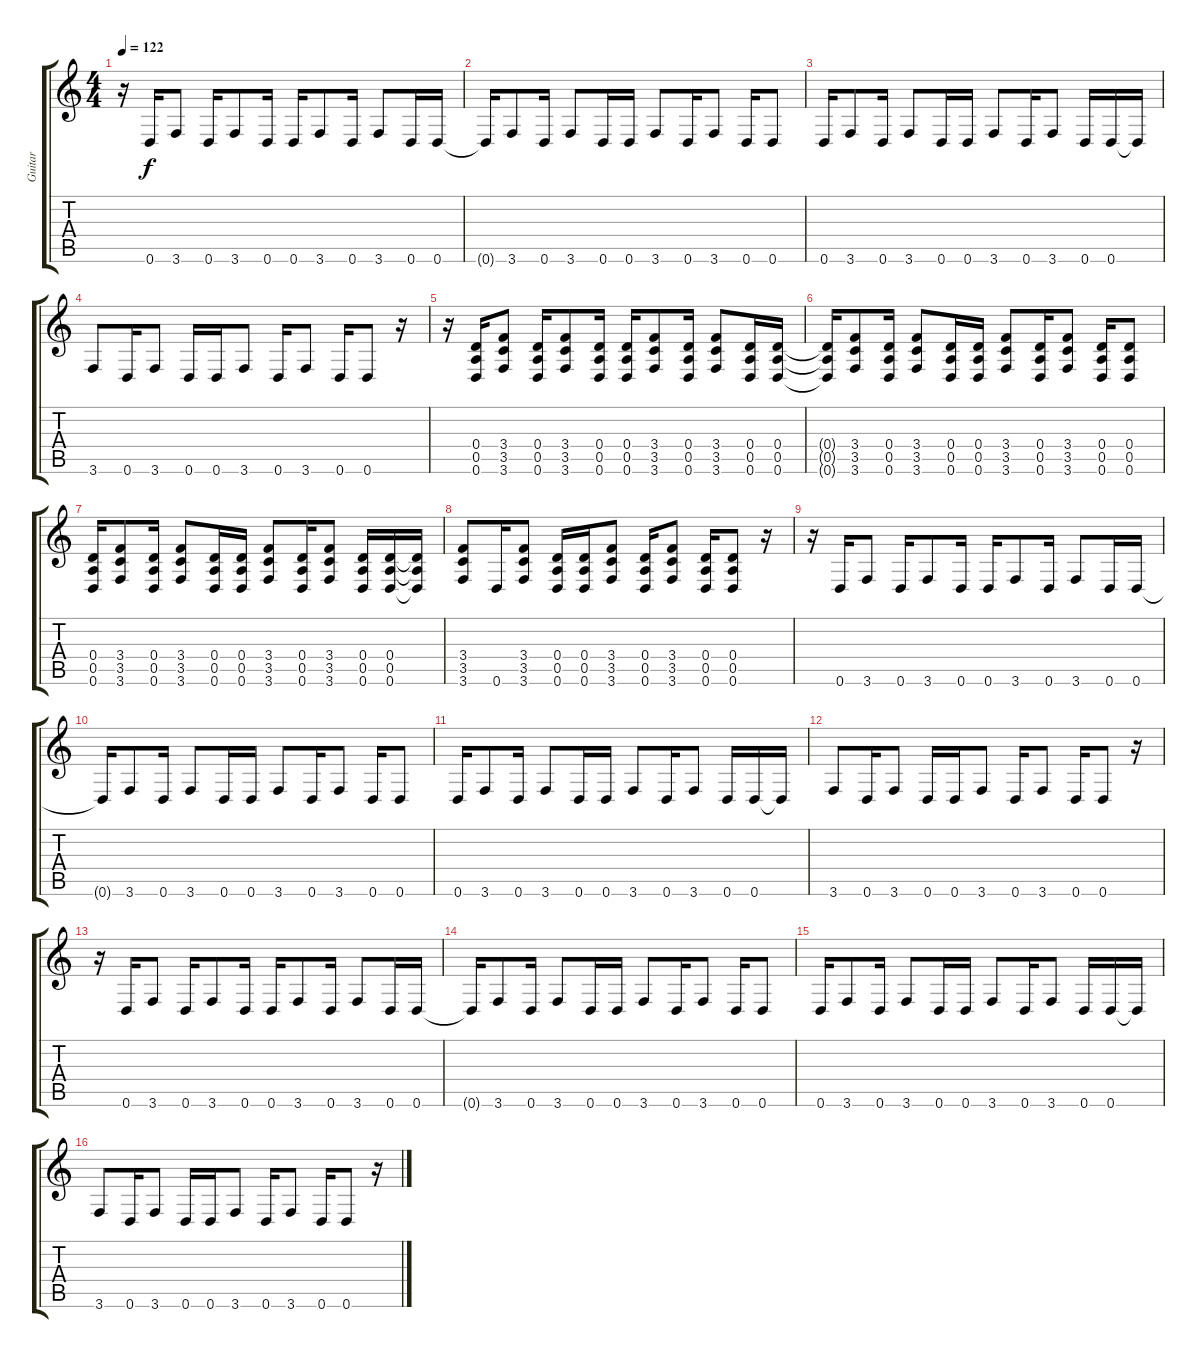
\track ("Guitar" "Guitar") {instrument distortionguitar}
\staff {score tabs}
\tuning (E4 B3 G3 D3 A2 D2) {hide}
\ts (4 4)
\tempo 122
\clef g2
\ks c
r.16{dy f instrument distortionguitar} 0.6.16 3.6.8 0.6.16 3.6.8 0.6.16 0.6.16 3.6.8 0.6.16 3.6.8 0.6.16 0.6.16 |
0.6{t}.16 3.6.8 0.6.16 3.6.8 0.6.16 0.6.16 3.6.8 0.6.16 3.6.8 0.6.16 0.6.8 |
0.6.16 3.6.8 0.6.16 3.6.8 0.6.16 0.6.16 3.6.8 0.6.16 3.6.8 0.6.16 0.6.16 0.6{t}.16 |
3.6.8 0.6.16 3.6.8 0.6.16 0.6.16 3.6.8 0.6.16 3.6.8 0.6.16 0.6.8 r.16 |
r.16 (0.4 0.5 0.6).16 (3.4 3.5 3.6).8 (0.4 0.5 0.6).16 (3.4 3.5 3.6).8 (0.4 0.5 0.6).16 (0.4 0.5 0.6).16 (3.4 3.5 3.6).8 (0.4 0.5 0.6).16 (3.4 3.5 3.6).8 (0.4 0.5 0.6).16 (0.4 0.5 0.6).16 |
(0.4{t} 0.5{t} 0.6{t}).16 (3.4 3.5 3.6).8 (0.4 0.5 0.6).16 (3.4 3.5 3.6).8 (0.4 0.5 0.6).16 (0.4 0.5 0.6).16 (3.4 3.5 3.6).8 (0.4 0.5 0.6).16 (3.4 3.5 3.6).8 (0.4 0.5 0.6).16 (0.4 0.5 0.6).8 |
(0.4 0.5 0.6).16 (3.4 3.5 3.6).8 (0.4 0.5 0.6).16 (3.4 3.5 3.6).8 (0.4 0.5 0.6).16 (0.4 0.5 0.6).16 (3.4 3.5 3.6).8 (0.4 0.5 0.6).16 (3.4 3.5 3.6).8 (0.4 0.5 0.6).16 (0.4 0.5 0.6).16 (0.4{t} 0.5{t} 0.6{t}).16 |
(3.4 3.5 3.6).8 0.6.16 (3.4 3.5 3.6).8 (0.4 0.5 0.6).16 (0.4 0.5 0.6).16 (3.4 3.5 3.6).8 (0.4 0.5 0.6).16 (3.4 3.5 3.6).8 (0.4 0.5 0.6).16 (0.4 0.5 0.6).8 r.16 |
r.16{instrument electricguitarmuted} 0.6.16 3.6.8 0.6.16 3.6.8 0.6.16 0.6.16 3.6.8 0.6.16 3.6.8 0.6.16 0.6.16 |
0.6{t}.16 3.6.8 0.6.16 3.6.8 0.6.16 0.6.16 3.6.8 0.6.16 3.6.8 0.6.16 0.6.8 |
0.6.16 3.6.8 0.6.16 3.6.8 0.6.16 0.6.16 3.6.8 0.6.16 3.6.8 0.6.16 0.6.16 0.6{t}.16 |
3.6.8 0.6.16 3.6.8 0.6.16 0.6.16 3.6.8 0.6.16 3.6.8 0.6.16 0.6.8 r.16 |
r.16 0.6.16 3.6.8 0.6.16 3.6.8 0.6.16 0.6.16 3.6.8 0.6.16 3.6.8 0.6.16 0.6.16 |
0.6{t}.16 3.6.8 0.6.16 3.6.8 0.6.16 0.6.16 3.6.8 0.6.16 3.6.8 0.6.16 0.6.8 |
0.6.16 3.6.8 0.6.16 3.6.8 0.6.16 0.6.16 3.6.8 0.6.16 3.6.8 0.6.16 0.6.16 0.6{t}.16 |
3.6.8 0.6.16 3.6.8 0.6.16 0.6.16 3.6.8 0.6.16 3.6.8 0.6.16 0.6.8 r.16
